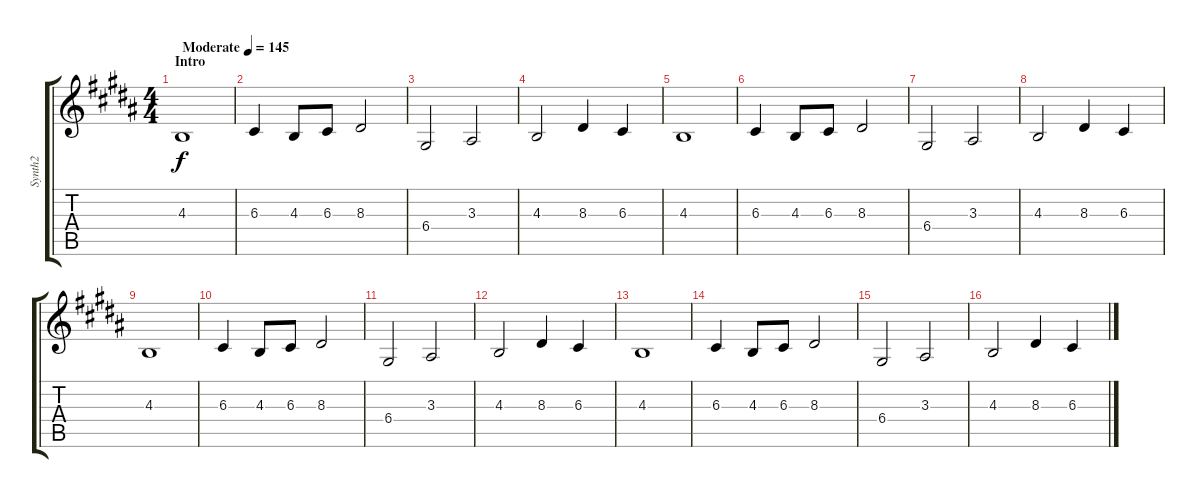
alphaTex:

\track ("Synth2" "Synth2") {instrument tremolostrings}
\staff {score tabs}
\tuning (E4 B3 G3 D3 A2 E2) {hide}
\ts (4 4)
\section ("" "Intro")
\tempo (145 "Moderate")
\clef g2
\ks b
4.3.1{dy f instrument tremolostrings} |
6.3.4 4.3.8 6.3.8 8.3.2 |
6.4.2 3.3.2 |
4.3.2 8.3.4 6.3.4 |
4.3.1 |
6.3.4 4.3.8 6.3.8 8.3.2 |
6.4.2 3.3.2 |
4.3.2 8.3.4 6.3.4 |
4.3.1 |
6.3.4 4.3.8 6.3.8 8.3.2 |
6.4.2 3.3.2 |
4.3.2 8.3.4 6.3.4 |
4.3.1 |
6.3.4 4.3.8 6.3.8 8.3.2 |
6.4.2 3.3.2 |
4.3.2 8.3.4 6.3.4
